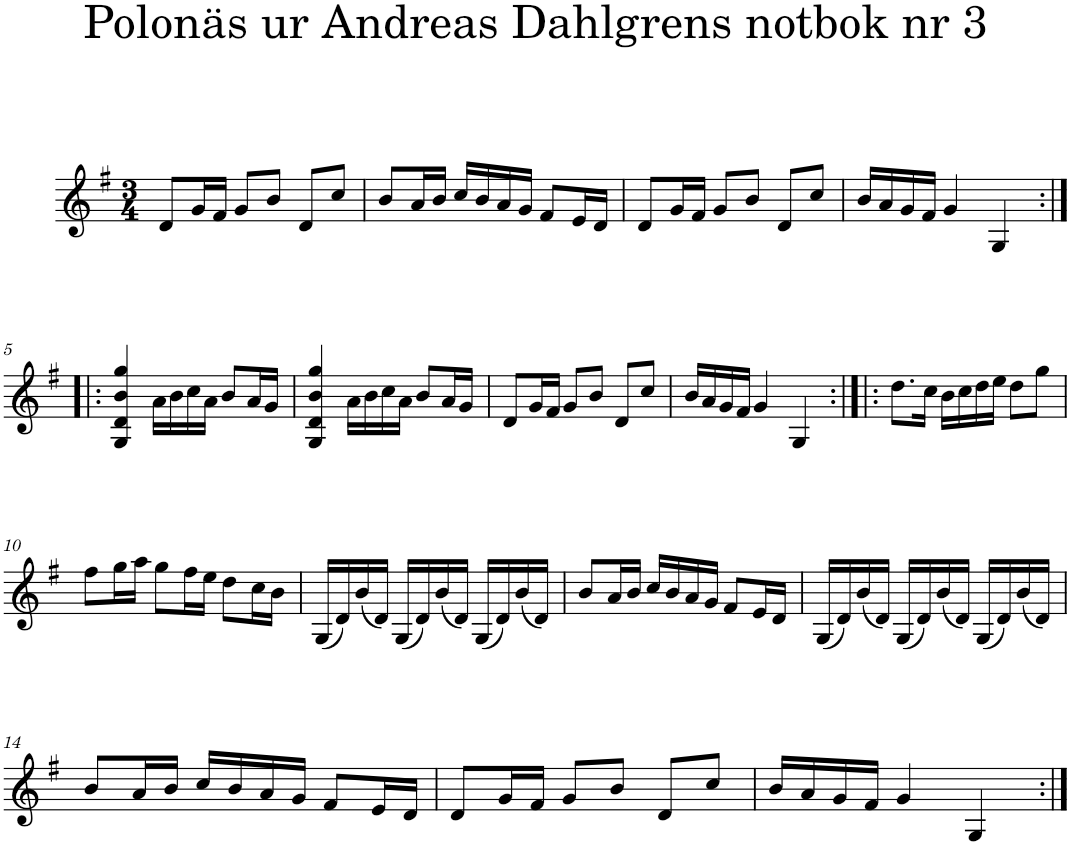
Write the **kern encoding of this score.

**kern
*part1
*staff1
*I"Piano
*I'Pno
*clefG2
*k[f#]
*G:
*M3/4
=1
8d/L
16g/L
16f#/JJ
8g/L
8b/J
8d/L
8cc/J
=2
8b/L
16a/L
16b/JJ
16cc/LL
16b/
16a/
16g/JJ
8f#/L
16e/L
16d/JJ
=3
8d/L
16g/L
16f#/JJ
8g/L
8b/J
8d/L
8cc/J
=4
16b/LL
16a/
16g/
16f#/JJ
4g/
4G/
!!LO:LB:g=z
=5:|!|:
4G/ 4d/ 4b/ 4gg/
16a\LL
16b\
16cc\
16a\JJ
8b/L
16a/L
16g/JJ
=6
4G/ 4d/ 4b/ 4gg/
16a\LL
16b\
16cc\
16a\JJ
8b/L
16a/L
16g/JJ
=7
8d/L
16g/L
16f#/JJ
8g/L
8b/J
8d/L
8cc/J
=8
16b/LL
16a/
16g/
16f#/JJ
4g/
4G/
=9:|!|:
8.dd\L
16cc\Jk
16b\LL
16cc\
16dd\
16ee\JJ
8dd\L
8gg\J
!!LO:LB:g=z
=10
8ff#\L
16gg\L
16aa\JJ
8gg\L
16ff#\L
16ee\JJ
8dd\L
16cc\L
16b\JJ
=11
(16G/LL
16d/)
(16b/
16d/JJ)
(16G/LL
16d/)
(16b/
16d/JJ)
(16G/LL
16d/)
(16b/
16d/JJ)
=12
8b/L
16a/L
16b/JJ
16cc/LL
16b/
16a/
16g/JJ
8f#/L
16e/L
16d/JJ
=13
(16G/LL
16d/)
(16b/
16d/JJ)
(16G/LL
16d/)
(16b/
16d/JJ)
(16G/LL
16d/)
(16b/
16d/JJ)
!!LO:LB:g=z
=14
8b/L
16a/L
16b/JJ
16cc/LL
16b/
16a/
16g/JJ
8f#/L
16e/L
16d/JJ
=15
8d/L
16g/L
16f#/JJ
8g/L
8b/J
8d/L
8cc/J
=16
16b/LL
16a/
16g/
16f#/JJ
4g/
4G/
=:|!
*-
